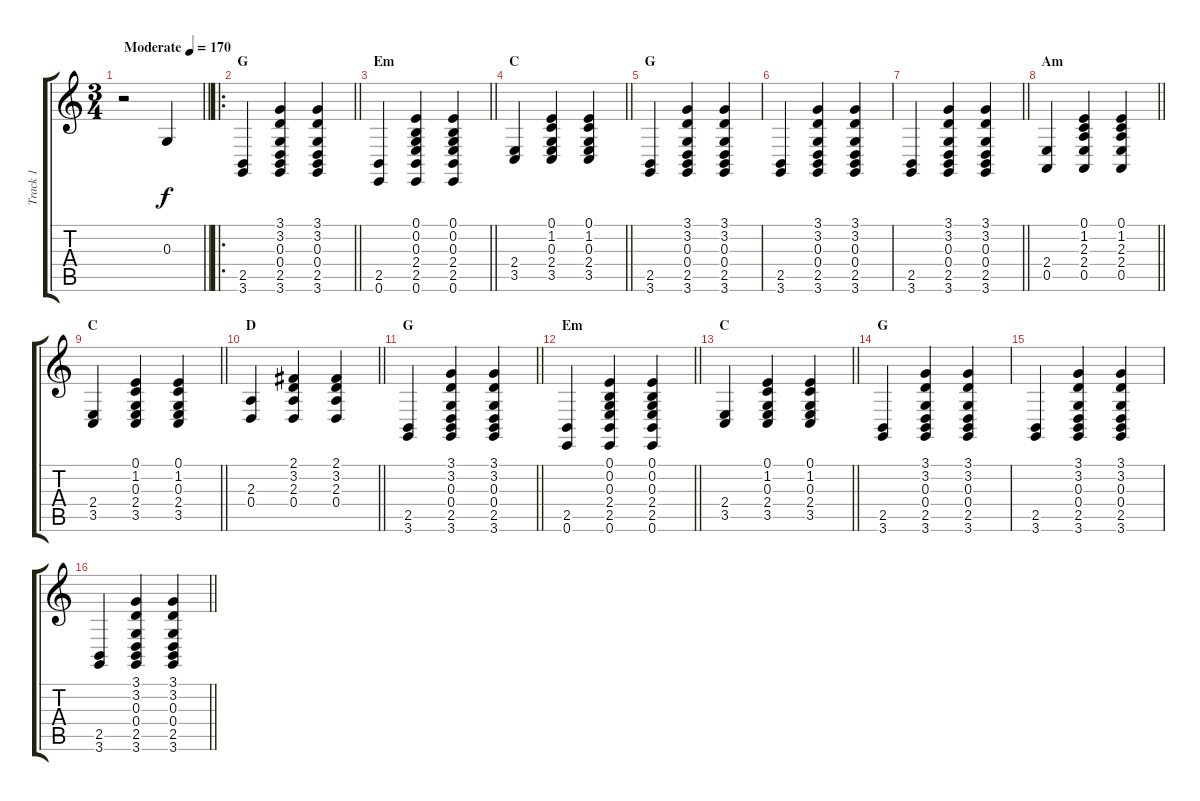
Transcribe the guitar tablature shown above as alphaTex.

\track ("Track 1" "Track 1") {instrument acousticgrandpiano}
\staff {score tabs}
\tuning (E4 B3 G3 D3 A2 E2) {hide}
\ts (3 4)
\tempo (170 "Moderate")
\clef g2
\barLineRight lightlight
\ks c
r.2{dy f instrument acousticgrandpiano} 0.3.4 |
\ro
\section ("" "G")
\barLineRight lightlight
(2.5 3.6).4 (3.1 3.2 0.3 0.4 2.5 3.6).4 (3.1 3.2 0.3 0.4 2.5 3.6).4 |
\section ("" "Em")
\barLineRight lightlight
(2.5 0.6).4 (0.1 0.2 0.3 2.4 2.5 0.6).4 (0.1 0.2 0.3 2.4 2.5 0.6).4 |
\section ("" "C")
\barLineRight lightlight
(2.4 3.5).4 (0.1 1.2 0.3 2.4 3.5).4 (0.1 1.2 0.3 2.4 3.5).4 |
\section ("" "G")
(2.5 3.6).4 (3.1 3.2 0.3 0.4 2.5 3.6).4 (3.1 3.2 0.3 0.4 2.5 3.6).4 |
(2.5 3.6).4 (3.1 3.2 0.3 0.4 2.5 3.6).4 (3.1 3.2 0.3 0.4 2.5 3.6).4 |
\barLineRight lightlight
(2.5 3.6).4 (3.1 3.2 0.3 0.4 2.5 3.6).4 (3.1 3.2 0.3 0.4 2.5 3.6).4 |
\section ("" "Am")
\barLineRight lightlight
(2.4 0.5).4 (0.1 1.2 2.3 2.4 0.5).4 (0.1 1.2 2.3 2.4 0.5).4 |
\section ("" "C")
\barLineRight lightlight
(2.4 3.5).4 (0.1 1.2 0.3 2.4 3.5).4 (0.1 1.2 0.3 2.4 3.5).4 |
\section ("" "D")
\barLineRight lightlight
(2.3 0.4).4 (2.1 3.2 2.3 0.4).4 (2.1 3.2 2.3 0.4).4 |
\section ("" "G")
\barLineRight lightlight
(2.5 3.6).4 (3.1 3.2 0.3 0.4 2.5 3.6).4 (3.1 3.2 0.3 0.4 2.5 3.6).4 |
\section ("" "Em")
\barLineRight lightlight
(2.5 0.6).4 (0.1 0.2 0.3 2.4 2.5 0.6).4 (0.1 0.2 0.3 2.4 2.5 0.6).4 |
\section ("" "C")
\barLineRight lightlight
(2.4 3.5).4 (0.1 1.2 0.3 2.4 3.5).4 (0.1 1.2 0.3 2.4 3.5).4 |
\section ("" "G")
(2.5 3.6).4 (3.1 3.2 0.3 0.4 2.5 3.6).4 (3.1 3.2 0.3 0.4 2.5 3.6).4 |
(2.5 3.6).4 (3.1 3.2 0.3 0.4 2.5 3.6).4 (3.1 3.2 0.3 0.4 2.5 3.6).4 |
\barLineRight lightlight
(2.5 3.6).4 (3.1 3.2 0.3 0.4 2.5 3.6).4 (3.1 3.2 0.3 0.4 2.5 3.6).4
